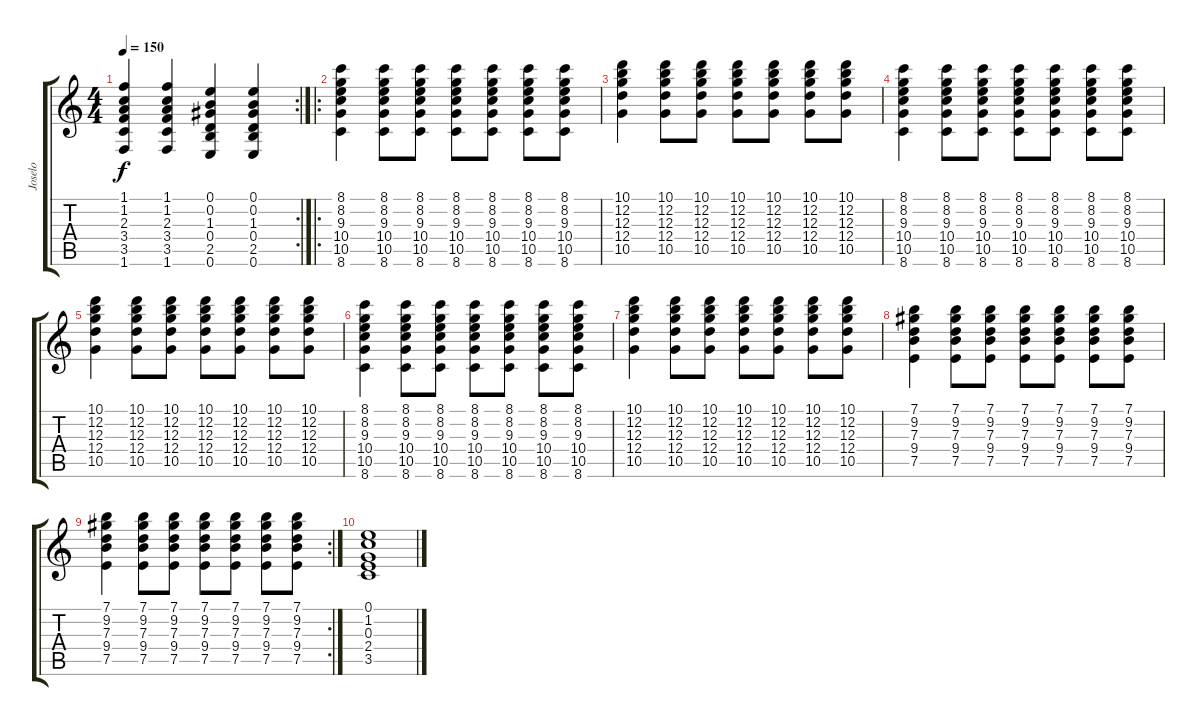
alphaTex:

\track ("Joselo" "Joselo") {instrument acousticguitarsteel}
\staff {score tabs}
\tuning (E4 B3 G3 D3 A2 E2) {hide}
\rc 2
\ts (4 4)
\tempo 150
\clef g2
\ks c
(1.1 1.2 2.3 3.4 3.5 1.6).4{dy f} (1.1 1.2 2.3 3.4 3.5 1.6).4 (0.1 0.2 1.3 0.4 2.5 0.6).4 (0.1 0.2 1.3 0.4 2.5 0.6).4 |
\ro
(8.1 8.2 9.3 10.4 10.5 8.6).4 (8.1 8.2 9.3 10.4 10.5 8.6).8 (8.1 8.2 9.3 10.4 10.5 8.6).8 (8.1 8.2 9.3 10.4 10.5 8.6).8 (8.1 8.2 9.3 10.4 10.5 8.6).8 (8.1 8.2 9.3 10.4 10.5 8.6).8 (8.1 8.2 9.3 10.4 10.5 8.6).8 |
(10.1 12.2 12.3 12.4 10.5).4 (10.1 12.2 12.3 12.4 10.5).8 (10.1 12.2 12.3 12.4 10.5).8 (10.1 12.2 12.3 12.4 10.5).8 (10.1 12.2 12.3 12.4 10.5).8 (10.1 12.2 12.3 12.4 10.5).8 (10.1 12.2 12.3 12.4 10.5).8 |
(8.1 8.2 9.3 10.4 10.5 8.6).4 (8.1 8.2 9.3 10.4 10.5 8.6).8 (8.1 8.2 9.3 10.4 10.5 8.6).8 (8.1 8.2 9.3 10.4 10.5 8.6).8 (8.1 8.2 9.3 10.4 10.5 8.6).8 (8.1 8.2 9.3 10.4 10.5 8.6).8 (8.1 8.2 9.3 10.4 10.5 8.6).8 |
(10.1 12.2 12.3 12.4 10.5).4 (10.1 12.2 12.3 12.4 10.5).8 (10.1 12.2 12.3 12.4 10.5).8 (10.1 12.2 12.3 12.4 10.5).8 (10.1 12.2 12.3 12.4 10.5).8 (10.1 12.2 12.3 12.4 10.5).8 (10.1 12.2 12.3 12.4 10.5).8 |
(8.1 8.2 9.3 10.4 10.5 8.6).4 (8.1 8.2 9.3 10.4 10.5 8.6).8 (8.1 8.2 9.3 10.4 10.5 8.6).8 (8.1 8.2 9.3 10.4 10.5 8.6).8 (8.1 8.2 9.3 10.4 10.5 8.6).8 (8.1 8.2 9.3 10.4 10.5 8.6).8 (8.1 8.2 9.3 10.4 10.5 8.6).8 |
(10.1 12.2 12.3 12.4 10.5).4 (10.1 12.2 12.3 12.4 10.5).8 (10.1 12.2 12.3 12.4 10.5).8 (10.1 12.2 12.3 12.4 10.5).8 (10.1 12.2 12.3 12.4 10.5).8 (10.1 12.2 12.3 12.4 10.5).8 (10.1 12.2 12.3 12.4 10.5).8 |
(7.1 9.2 7.3 9.4 7.5).4 (7.1 9.2 7.3 9.4 7.5).8 (7.1 9.2 7.3 9.4 7.5).8 (7.1 9.2 7.3 9.4 7.5).8 (7.1 9.2 7.3 9.4 7.5).8 (7.1 9.2 7.3 9.4 7.5).8 (7.1 9.2 7.3 9.4 7.5).8 |
\rc 2
(7.1 9.2 7.3 9.4 7.5).4 (7.1 9.2 7.3 9.4 7.5).8 (7.1 9.2 7.3 9.4 7.5).8 (7.1 9.2 7.3 9.4 7.5).8 (7.1 9.2 7.3 9.4 7.5).8 (7.1 9.2 7.3 9.4 7.5).8 (7.1 9.2 7.3 9.4 7.5).8 |
(0.1 1.2 0.3 2.4 3.5).1
